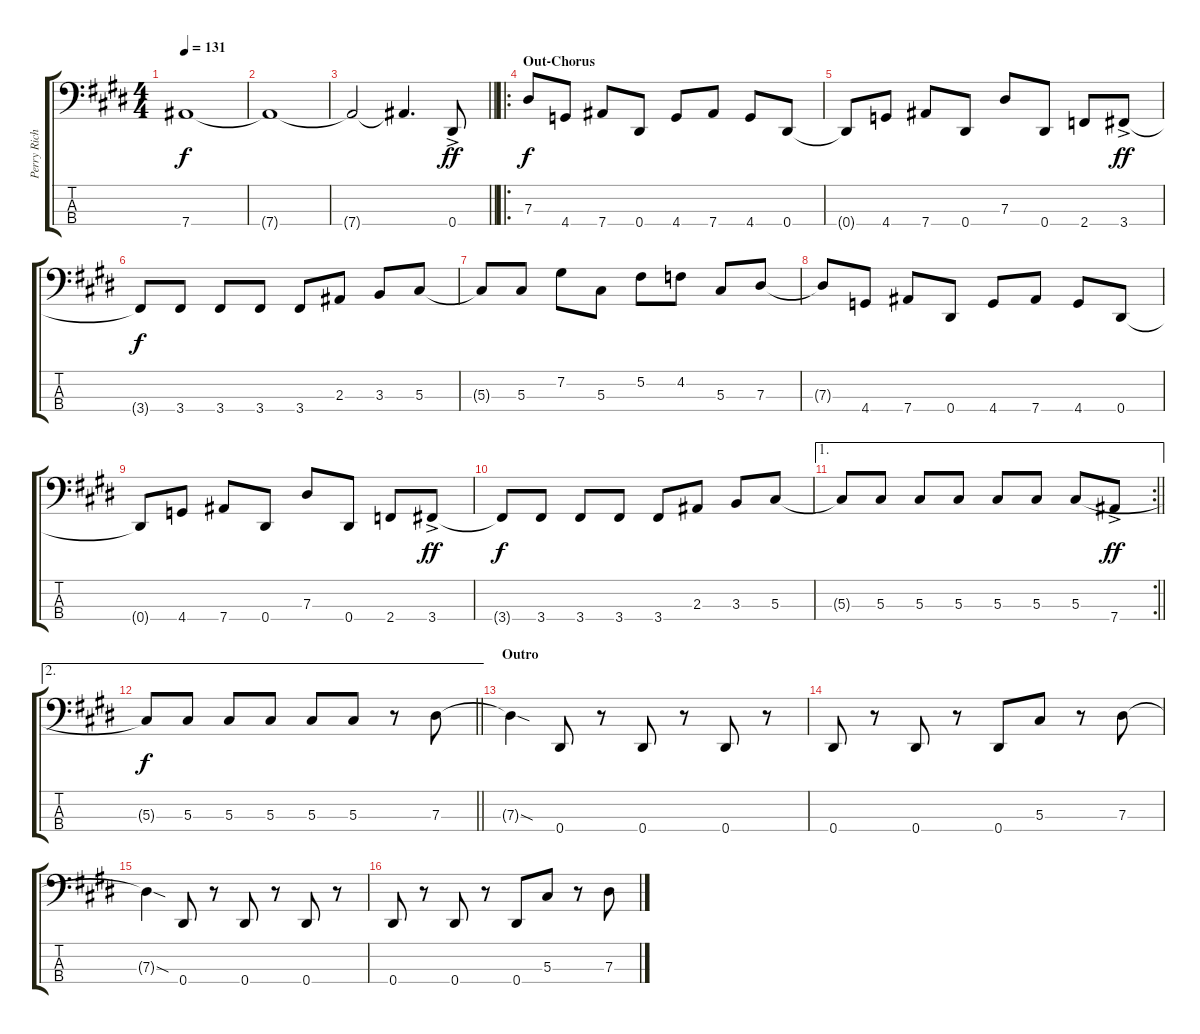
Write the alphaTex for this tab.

\track ("Perry Richardson Bass" "Perry Rich") {instrument electricbasspick}
\staff {score tabs}
\tuning (Gb2 Db2 Ab1 Eb1) {hide}
\ts (4 4)
\tempo 131
\clef f4
\ks e
7.4{t}.1{dy f} |
7.4{t}.1 |
\barLineRight lightlight
7.4{t}.2 7.4{t}.4{d} 0.4{ac}.8{dy ff} |
\ro
\section ("" "Out-Chorus")
7.3.8{dy f} 4.4.8 7.4.8 0.4.8 4.4.8 7.4.8 4.4.8 0.4.8 |
0.4{t}.8 4.4.8 7.4.8 0.4.8 7.3.8 0.4.8 2.4.8 3.4{ac}.8{dy ff} |
3.4{t}.8{dy f} 3.4.8 3.4.8 3.4.8 3.4.8 2.3.8 3.3.8 5.3.8 |
5.3{t}.8 5.3.8 7.2.8 5.3.8 5.2.8 4.2.8 5.3.8 7.3.8 |
7.3{t}.8 4.4.8 7.4.8 0.4.8 4.4.8 7.4.8 4.4.8 0.4.8 |
0.4{t}.8 4.4.8 7.4.8 0.4.8 7.3.8 0.4.8 2.4.8 3.4{ac}.8{dy ff} |
3.4{t}.8{dy f} 3.4.8 3.4.8 3.4.8 3.4.8 2.3.8 3.3.8 5.3.8 |
\ae 1
\rc 2
\barLineRight lightlight
5.3{t}.8 5.3.8 5.3.8 5.3.8 5.3.8 5.3.8 5.3.8 7.4{ac}.8{dy ff} |
\ae 2
\barLineRight lightlight
5.3{t}.8{dy f} 5.3.8 5.3.8 5.3.8 5.3.8 5.3.8 r.8 7.3.8 |
\section ("" "Outro")
7.3{sod t}.4 0.4.8 r.8 0.4.8 r.8 0.4.8 r.8 |
0.4.8 r.8 0.4.8 r.8 0.4.8 5.3.8 r.8 7.3.8 |
7.3{sod t}.4 0.4.8 r.8 0.4.8 r.8 0.4.8 r.8 |
0.4.8 r.8 0.4.8 r.8 0.4.8 5.3.8 r.8 7.3.8
